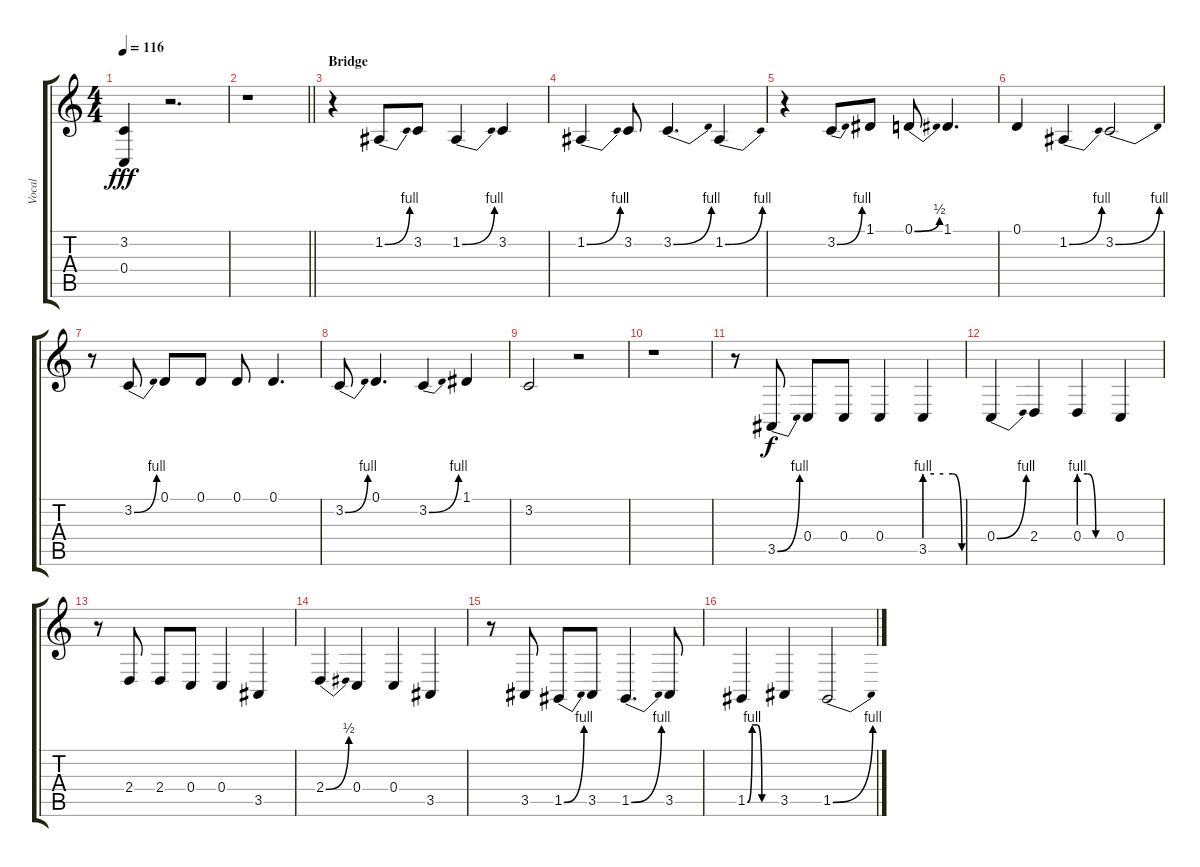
\track ("Vocal" "Vocal") {instrument trumpet}
\staff {score tabs}
\tuning (D4 A3 F3 C3 G2 C2) {hide}
\ts (4 4)
\tempo 116
\clef g2
\ks c
(3.2 0.4).4{dy fff} r.2{d} |
\barLineRight lightlight
r.1 |
\section ("" "Bridge")
r.4 1.2{be (bend 0 0 60 4)}.8 3.2.8 1.2{be (bend 0 0 60 4)}.4 3.2.4 |
1.2{be (bend 0 0 60 4)}.4 3.2.8 3.2{be (bend 0 0 60 4)}.4{d} 1.2{be (bend 0 0 60 4)}.4 |
r.4 3.2{be (bend 0 0 60 4)}.8 1.1.8 0.1{be (bend 0 0 60 2)}.8 1.1.4{d} |
0.1.4 1.2{be (bend 0 0 60 4)}.4 3.2{be (bend 0 0 60 4)}.2 |
r.8 3.2{be (bend 0 0 60 4)}.8 0.1.8 0.1.8 0.1.8 0.1.4{d} |
3.2{be (bend 0 0 60 4)}.8 0.1.4{d} 3.2{be (bend 0 0 60 4)}.4 1.1.4 |
3.2.2 r.2 |
r.1 |
r.8 3.5{be (bend 0 0 60 4)}.8{dy f} 0.4.8 0.4.8 0.4.4 3.5{be (custom 0 4 15 4 30 4 45 4 60 0)}.4 |
0.4{be (bend 0 0 60 4)}.4 2.4.4 0.4{be (custom 0 4 15 4 30 0 60 0)}.4 0.4.4 |
r.8 2.4.8 2.4.8 0.4.8 0.4.4 3.5.4 |
2.4{be (bend 0 0 60 2)}.4 0.4.4 0.4.4 3.5.4 |
r.8 3.5.8 1.5{be (bend 0 0 60 4)}.8 3.5.8 1.5{be (bend 0 0 60 4)}.4{d} 3.5.8 |
1.5{be (custom 0 0 10 4 20 4 30 0 60 0)}.4 3.5.4 1.5{be (bend 0 0 60 4)}.2
